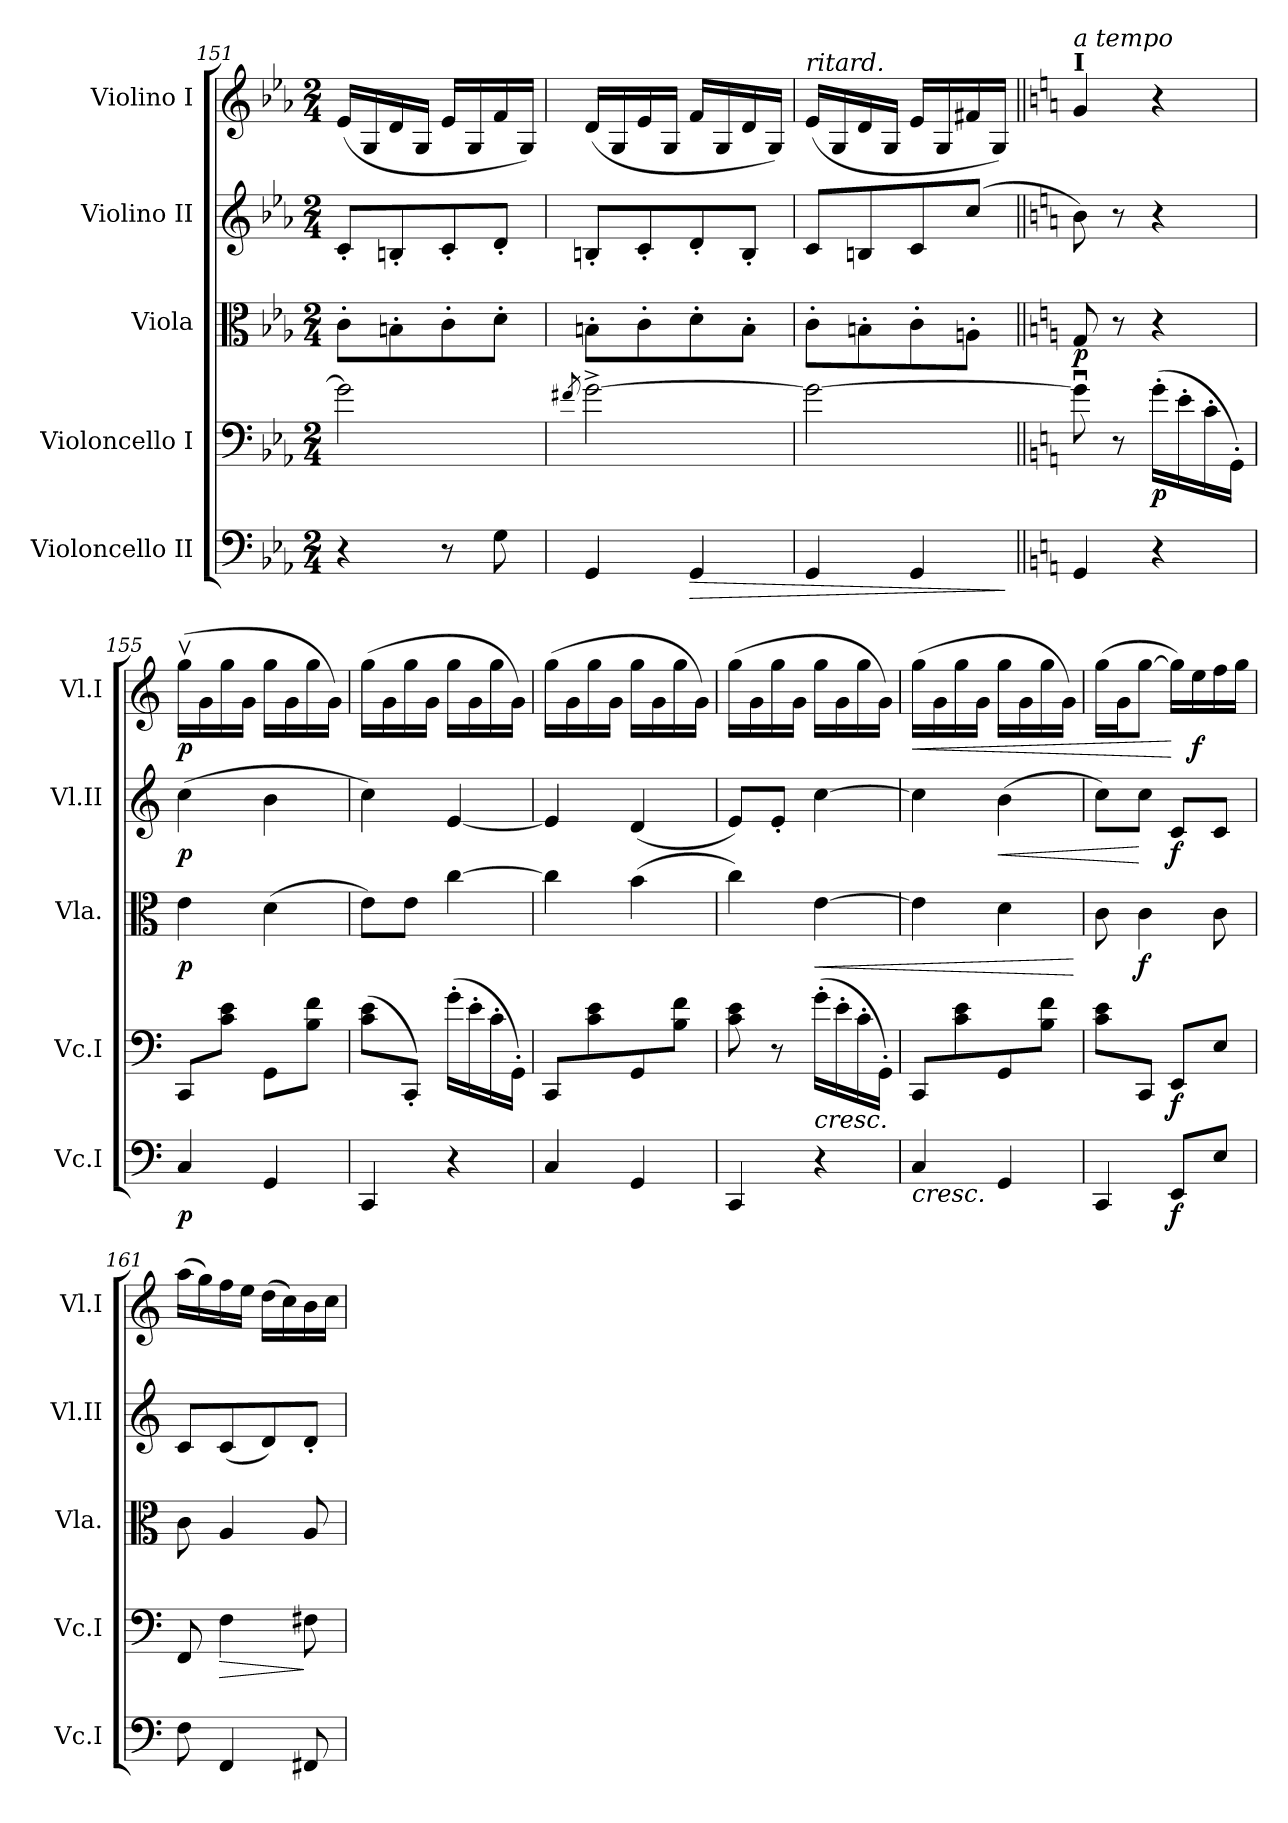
**kern	**dynam	**kern	**dynam	**kern	**dynam	**kern	**dynam	**kern	**dynam
*part5	*part5	*part4	*part4	*part3	*part3	*part2	*part2	*part1	*part1
*staff5	*staff5	*staff4	*staff4	*staff3	*staff3	*staff2	*staff2	*staff1	*staff1
*I"Violoncello II	*	*I"Violoncello I	*	*I"Viola	*	*I"Violino II	*	*I"Violino I	*
*I'Vc.I	*	*I'Vc.I	*	*I'Vla.	*	*I'Vl.II	*	*I'Vl.I	*
*clefF4	*	*clefF4	*	*clefC3	*	*clefG2	*	*clefG2	*
*k[b-e-a-]	*	*k[b-e-a-]	*	*k[b-e-a-]	*	*k[b-e-a-]	*	*k[b-e-a-]	*
*M2/4	*	*M2/4	*	*M2/4	*	*M2/4	*	*M2/4	*
=151	=151	=151	=151	=151	=151	=151	=151	=151	=151
4r	.	2g\]	.	8c'\L	.	8c'/L	.	(<16e-/LL	.
.	.	.	.	.	.	.	.	16G/	.
.	.	.	.	8Bn'\	.	8Bn'/	.	16d/	.
.	.	.	.	.	.	.	.	16G/JJ	.
8r	.	.	.	8c'\	.	8c'/	.	16e-/LL	.
.	.	.	.	.	.	.	.	16G/	.
8G\	.	.	.	8d'\J	.	8d'/J	.	16f/	.
.	.	.	.	.	.	.	.	16G/JJ)	.
=152	=152	=152	=152	=152	=152	=152	=152	=152	=152
.	.	8qf#X/	.	.	.	.	.	.	.
4GG/	.	[2g^\	.	8Bn'\L	.	8Bn'/L	.	(<16d/LL	.
.	.	.	.	.	.	.	.	16G/	.
.	.	.	.	8c'\	.	8c'/	.	16e-/	.
.	.	.	.	.	.	.	.	16G/JJ	.
!	!LO:HP:b	!	!	!	!	!	!	!	!
4GG/	>	.	.	8d'\	.	8d'/	.	16f/LL	.
.	.	.	.	.	.	.	.	16G/	.
.	.	.	.	8B'\J	.	8B'/J	.	16d/	.
.	.	.	.	.	.	.	.	16G/JJ)	.
=153	=153	=153	=153	=153	=153	=153	=153	=153	=153
!	!	!	!	!	!	!	!	!LO:TX:a:i:t=ritard.	!
4GG/	.	2g\_	.	8c'\L	.	8c/L	.	(<16e-/LL	.
.	.	.	.	.	.	.	.	16G/	.
.	.	.	.	8Bn'\	.	8Bn/	.	16d/	.
.	.	.	.	.	.	.	.	16G/JJ	.
4GG/	.	.	.	8c'\	.	8c/	.	16e-/LL	.
.	.	.	.	.	.	.	.	16G/	.
.	.	.	.	8An'\J	.	(>8cc/J	.	16f#X/	.
.	.	.	.	.	.	.	.	16G/JJ)	.
.	]	.	.	.	.	.	.	.	.
=154||	=154||	=154||	=154||	=154||	=154||	=154||	=154||	=154||	=154||
*k[]	*	*k[]	*	*k[]	*	*k[]	*	*k[]	*
!	!	!	!	!	!	!	!	!LO:TX:B:t=I	!
!	!	!	!	!	!	!	!	!LO:TX:a:i:t=a tempo	!
!	!	!	!	!	!LO:DY:b	!	!	!	!
4GG/	.	8gu\]	.	8G/	p	8b\)	.	4g/	.
.	.	8r	.	8r	.	8r	.	.	.
!	!	!	!LO:DY:b	!	!	!	!	!	!
4r	.	(>16g'\LL	p	4r	.	4r	.	4r	.
.	.	16e'\	.	.	.	.	.	.	.
.	.	16c'\	.	.	.	.	.	.	.
.	.	16GG'/JJ)	.	.	.	.	.	.	.
!!LO:PB:g=z
=155	=155	=155	=155	=155	=155	=155	=155	=155	=155
!	!LO:DY:b	!	!	!	!LO:DY:b	!	!LO:DY:b	!	!LO:DY:b
4C/	p	8CC/L	.	4e\	p	(>4cc\	p	(>16ggv\LL	p
.	.	.	.	.	.	.	.	16g\	.
.	.	8c\ 8e\J	.	.	.	.	.	16gg\	.
.	.	.	.	.	.	.	.	16g\JJ	.
4GG/	.	8GG\L	.	(>4d\	.	4b\	.	16gg\LL	.
.	.	.	.	.	.	.	.	16g\	.
.	.	8B\ 8f\J	.	.	.	.	.	16gg\	.
.	.	.	.	.	.	.	.	16g\JJ)	.
=156	=156	=156	=156	=156	=156	=156	=156	=156	=156
4CC/	.	(>8c\ 8e\L	.	8e\L)	.	4cc\)	.	(>16gg\LL	.
.	.	.	.	.	.	.	.	16g\	.
.	.	8CC'/J)	.	8e\J	.	.	.	16gg\	.
.	.	.	.	.	.	.	.	16g\JJ	.
4r	.	(>16g'\LL	.	[4cc\	.	[4e/	.	16gg\LL	.
.	.	16e'\	.	.	.	.	.	16g\	.
.	.	16c'\	.	.	.	.	.	16gg\	.
.	.	16GG'/JJ)	.	.	.	.	.	16g\JJ)	.
=157	=157	=157	=157	=157	=157	=157	=157	=157	=157
4C/	.	8CC/L	.	4cc\]	.	4e/]	.	(>16gg\LL	.
.	.	.	.	.	.	.	.	16g\	.
.	.	8c\ 8e\	.	.	.	.	.	16gg\	.
.	.	.	.	.	.	.	.	16g\JJ	.
4GG/	.	8GG/	.	(>4b\	.	(<4d/	.	16gg\LL	.
.	.	.	.	.	.	.	.	16g\	.
.	.	8B\ 8f\J	.	.	.	.	.	16gg\	.
.	.	.	.	.	.	.	.	16g\JJ)	.
=158	=158	=158	=158	=158	=158	=158	=158	=158	=158
4CC/	.	8c\ 8e\	.	4cc\)	.	8e/L)	.	(>16gg\LL	.
.	.	.	.	.	.	.	.	16g\	.
.	.	8r	.	.	.	8e'/J	.	16gg\	.
.	.	.	.	.	.	.	.	16g\JJ	.
!	!	!LO:TX:b:i:t=cresc.	!	!	!	!	!	!	!
!	!	!	!	!	!LO:HP:b	!	!	!	!
4r	.	(>16g'\LL	.	[4e\	<	[4cc\	.	16gg\LL	.
.	.	16e'\	.	.	.	.	.	16g\	.
.	.	16c'\	.	.	.	.	.	16gg\	.
.	.	16GG'/JJ)	.	.	.	.	.	16g\JJ)	.
=159	=159	=159	=159	=159	=159	=159	=159	=159	=159
!LO:TX:b:i:t=cresc.	!	!	!	!	!	!	!	!	!
!	!	!	!	!	!	!	!	!	!LO:HP:b
4C/	.	8CC/L	.	4e\]	.	4cc\]	.	(>16gg\LL	<
.	.	.	.	.	.	.	.	16g\	.
.	.	8c\ 8e\	.	.	.	.	.	16gg\	.
.	.	.	.	.	.	.	.	16g\JJ	.
!	!	!	!	!	!	!	!LO:HP:b	!	!
4GG/	.	8GG/	.	4d\	.	(>4b\	<	16gg\LL	.
.	.	.	.	.	.	.	.	16g\	.
.	.	8B\ 8f\J	.	.	.	.	.	16gg\	.
.	.	.	.	.	.	.	.	16g\JJ)	.
.	.	.	.	.	[	.	.	.	.
=160	=160	=160	=160	=160	=160	=160	=160	=160	=160
4CC/	.	8c\ 8e\L	.	8c\	.	8cc\L)	.	(>16gg\LL	.
.	.	.	.	.	.	.	.	16g\J	.
!	!	!	!	!	!LO:DY:b	!	!	!	!
.	.	8CC/J	.	4c\	f	8cc\J	[	[8gg\J	.
!	!LO:DY:b	!	!LO:DY:b	!	!	!	!LO:DY:b	!	!
8EE/L	f	8EE/L	f	.	.	8c/L	f	16gg\LL])	[
!	!	!	!	!	!	!	!	!	!LO:DY:b
.	.	.	.	.	.	.	.	16ee\	f
8E/J	.	8E/J	.	8c\	.	8c/J	.	16ff\	.
.	.	.	.	.	.	.	.	16gg\JJ	.
!!LO:LB:g=z
=161	=161	=161	=161	=161	=161	=161	=161	=161	=161
8F\	.	8FF/	.	8c\	.	8c/L	.	(>16aa\LL	.
.	.	.	.	.	.	.	.	16gg\)	.
!	!	!	!LO:HP:b	!	!	!	!	!	!
4FF/	.	4F\	>	4A/	.	(<8c/	.	16ff\	.
.	.	.	.	.	.	.	.	16ee\JJ	.
.	.	.	.	.	.	8d/)	.	(>16dd\LL	.
.	.	.	.	.	.	.	.	16cc\)	.
8FF#X/	.	8F#X\	]	8A/	.	8d'/J	.	16b\	.
.	.	.	.	.	.	.	.	16cc\JJ	.
=	=	=	=	=	=	=	=	=	=
*-	*-	*-	*-	*-	*-	*-	*-	*-	*-
